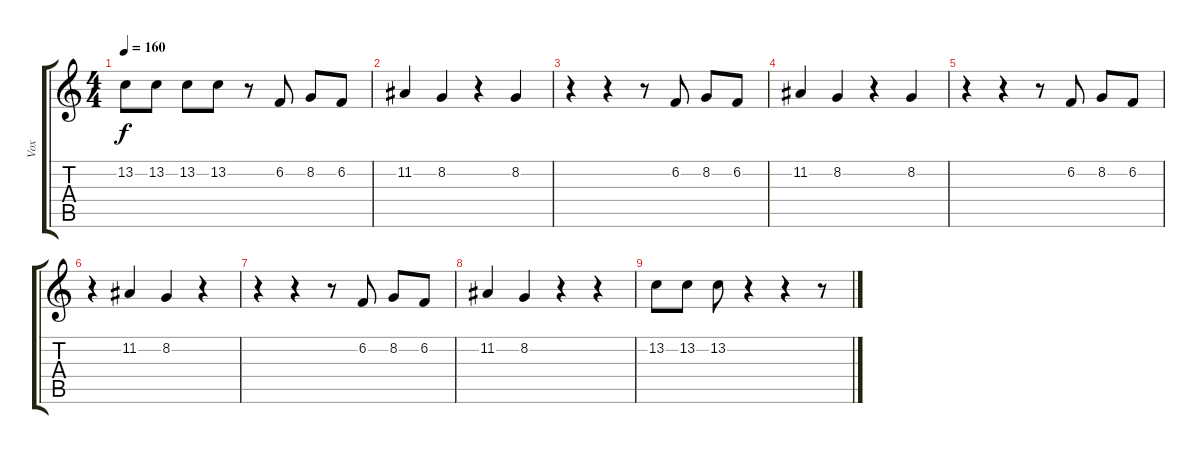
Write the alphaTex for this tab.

\track ("Vox" "Vox") {instrument viola}
\staff {score tabs}
\tuning (E4 B3 G3 D3 A2 E2) {hide}
\ts (4 4)
\tempo 160
\clef g2
\ks c
13.2.8{dy f} 13.2.8 13.2.8 13.2.8 r.8 6.2.8 8.2.8 6.2.8 |
11.2.4 8.2.4 r.4 8.2.4 |
r.4 r.4 r.8 6.2.8 8.2.8 6.2.8 |
11.2.4 8.2.4 r.4 8.2.4 |
r.4 r.4 r.8 6.2.8 8.2.8 6.2.8 |
r.4 11.2.4 8.2.4 r.4 |
r.4 r.4 r.8 6.2.8 8.2.8 6.2.8 |
11.2.4 8.2.4 r.4 r.4 |
13.2.8 13.2.8 13.2.8 r.4 r.4 r.8
